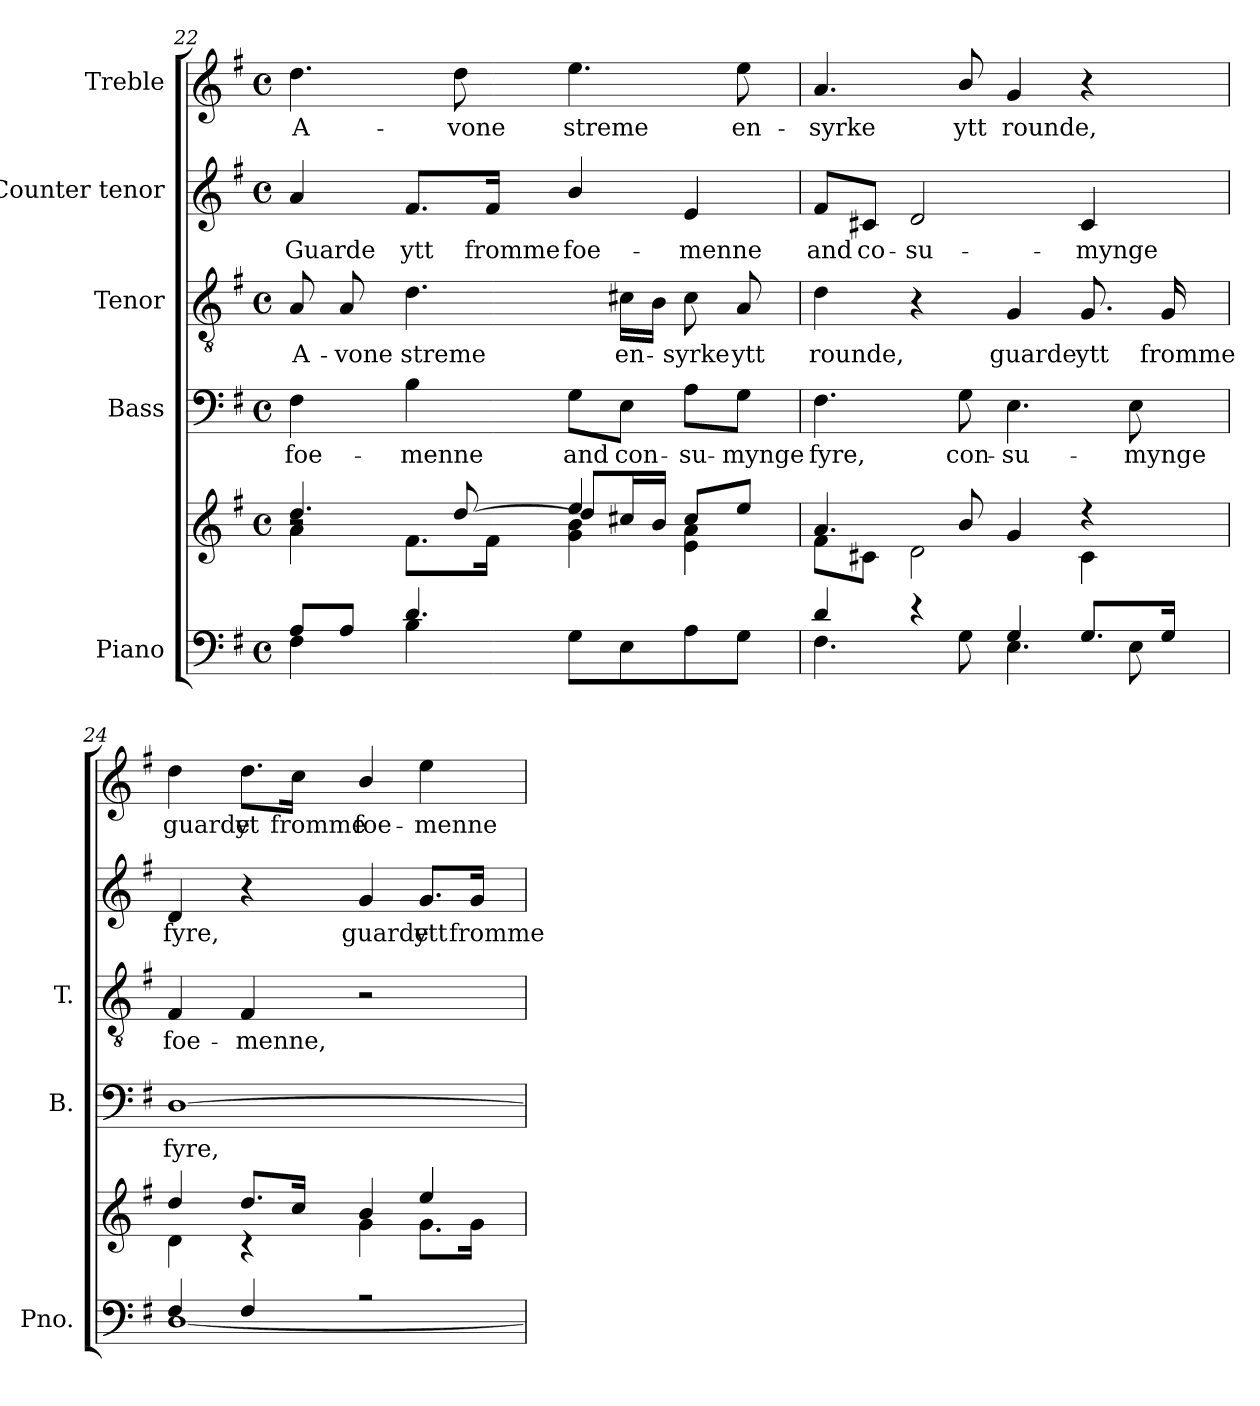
**kern	**kern	**kern	**text	**kern	**text	**kern	**text	**kern	**text
*part5	*part5	*part4	*part4	*part3	*part3	*part2	*part2	*part1	*part1
*staff6	*staff5	*staff4	*staff4	*staff3	*staff3	*staff2	*staff2	*staff1	*staff1
*I"Piano	*	*I"Bass	*	*I"Tenor	*	*I"Counter tenor	*	*I"Treble	*
*I'Pno.	*	*I'B.	*	*I'T.	*	*	*	*	*
!!LO:LB:g=z
*clefF4	*clefG2	*clefF4	*	*clefGv2	*	*clefG2	*	*clefG2	*
*	*	*	*	*ITrd7c12	*	*	*	*	*
*k[f#]	*k[f#]	*k[f#]	*	*k[f#]	*	*k[f#]	*	*k[f#]	*
*G:	*G:	*G:	*	*G:	*	*G:	*	*G:	*
*M4/4	*M4/4	*M4/4	*	*M4/4	*	*M4/4	*	*M4/4	*
*met(c)	*met(c)	*met(c)	*	*met(c)	*	*met(c)	*	*met(c)	*
=22	=22	=22	=22	=22	=22	=22	=22	=22	=22
*^	*^	*	*	*	*	*	*	*	*
*	*	*	*^	*	*	*	*	*	*	*	*
!	!	!	!	!	!	!LO:LY:b:color=#000000	!	!	!	!	!	!
!	!	!	!	!	!	!	!	!LO:LY:b:color=#000000	!	!	!	!
!	!	!	!	!	!	!	!	!	!	!LO:LY:b:color=#000000	!	!
!	!	!	!	!	!	!	!	!	!	!	!	!LO:LY:b:color=#000000
8Ai/L	4F#i\	4.ddi/	4ai\	2r	4F#i\	foe-	8AAi/	A-	4ai/	Guarde	4.ddi\	A-
!	!	!	!	!	!	!	!	!LO:LY:b:color=#000000	!	!	!	!
8Ai/J	.	.	.	.	.	.	8AAi/	-vone	.	.	.	.
!	!	!	!	!	!	!LO:LY:b:color=#000000	!	!	!	!	!	!
!	!	!	!	!	!	!	!	!LO:LY:b:color=#000000	!	!	!	!
!	!	!	!	!	!	!	!	!	!	!LO:LY:b:color=#000000	!	!
4.di/	4Bi\	.	8.f#i\L	.	4Bi\	-menne	4.Di\	streme	8.f#i/L	ytt	.	.
!	!	!	!	!	!	!	!	!	!	!	!	!LO:LY:b:color=#000000
.	.	[8ddi/	.	.	.	.	.	.	.	.	8ddi\	-vone
!	!	!	!	!	!	!	!	!	!	!LO:LY:b:color=#000000	!	!
.	.	.	16f#i\Jk	.	.	.	.	.	16f#i/Jk	fromme	.	.
!	!	!	!	!	!	!LO:LY:b:color=#000000	!	!	!	!	!	!
!	!	!	!	!	!	!	!	!	!	!LO:LY:b:color=#000000	!	!
!	!	!	!	!	!	!	!	!	!	!	!	!LO:LY:b:color=#000000
.	8Gi\L	4eei/	4gi\ 4bi	8ddi/L]	8Gi\L	and	.	.	4bi/	foe-	4.eei\	streme
!	!	!	!	!	!	!LO:LY:b:color=#000000	!	!	!	!	!	!
!	!	!	!	!	!	!	!	!LO:LY:b:color=#000000	!	!	!	!
8ryy	8Ei\	.	.	16cc#Xi/L	8Ei\J	con-	16C#Xi\LL	en-	.	.	.	.
.	.	.	.	16bi/JJ	.	.	16BBi\JJ	.	.	.	.	.
!	!	!	!	!	!	!LO:LY:b:color=#000000	!	!	!	!	!	!
!	!	!	!	!	!	!	!	!LO:LY:b:color=#000000	!	!	!	!
!	!	!	!	!	!	!	!	!	!	!LO:LY:b:color=#000000	!	!
4ryy	8Ai\	8cc#i/L	4ei\ 4ai	4ryy	8Ai\L	-su-	8C#i\	-syrke	4ei/	-menne	.	.
!	!	!	!	!	!	!LO:LY:b:color=#000000	!	!	!	!	!	!
!	!	!	!	!	!	!	!	!LO:LY:b:color=#000000	!	!	!	!
!	!	!	!	!	!	!	!	!	!	!	!	!LO:LY:b:color=#000000
.	8Gi\J	8eei/J	.	.	8Gi\J	-mynge	8AAi/	ytt	.	.	8eei\	en-
*	*	*	*v	*v	*	*	*	*	*	*	*	*
=23	=23	=23	=23	=23	=23	=23	=23	=23	=23	=23	=23
!	!	!	!	!	!LO:LY:b:color=#000000	!	!	!	!	!	!
!	!	!	!	!	!	!	!LO:LY:b:color=#000000	!	!	!	!
!	!	!	!	!	!	!	!	!	!LO:LY:b:color=#000000	!	!
!	!	!	!	!	!	!	!	!	!	!	!LO:LY:b:color=#000000
4di/	4.F#i\	4.ai/	8f#i\L	4.F#i\	fyre,	4Di\	rounde,	8f#i/L	and	4.ai/	-syrke
!	!	!	!	!	!	!	!	!	!LO:LY:b:color=#000000	!	!
.	.	.	8c#Xi\J	.	.	.	.	8c#Xi/J	co-	.	.
!	!	!	!	!	!	!	!	!	!LO:LY:b:color=#000000	!	!
4r	.	.	2di\	.	.	4r	.	2di/	-su-	.	.
!	!	!	!	!	!LO:LY:b:color=#000000	!	!	!	!	!	!
!	!	!	!	!	!	!	!	!	!	!	!LO:LY:b:color=#000000
.	8Gi\	8bi/	.	8Gi\	con-	.	.	.	.	8bi/	ytt
!	!	!	!	!	!LO:LY:b:color=#000000	!	!	!	!	!	!
!	!	!	!	!	!	!	!LO:LY:b:color=#000000	!	!	!	!
!	!	!	!	!	!	!	!	!	!	!	!LO:LY:b:color=#000000
4Gi/	4.Ei\	4gi/	.	4.Ei\	-su-	4GGi/	guarde	.	.	4gi/	rounde,
!	!	!	!	!	!	!	!LO:LY:b:color=#000000	!	!	!	!
!	!	!	!	!	!	!	!	!	!LO:LY:b:color=#000000	!	!
8.Gi/L	.	4r	4c#i\	.	.	8.GGi/	ytt	4c#i/	-mynge	4r	.
!	!	!	!	!	!LO:LY:b:color=#000000	!	!	!	!	!	!
.	8Ei\	.	.	8Ei\	-mynge	.	.	.	.	.	.
!	!	!	!	!	!	!	!LO:LY:b:color=#000000	!	!	!	!
16Gi/Jk	.	.	.	.	.	16GGi/	fromme	.	.	.	.
=24	=24	=24	=24	=24	=24	=24	=24	=24	=24	=24	=24
!	!	!	!	!	!LO:LY:b:color=#000000	!	!	!	!	!	!
!	!	!	!	!	!	!	!LO:LY:b:color=#000000	!	!	!	!
!	!	!	!	!	!	!	!	!	!LO:LY:b:color=#000000	!	!
!	!	!	!	!	!	!	!	!	!	!	!LO:LY:b:color=#000000
4F#i/	[1Di	4ddi/	4di\	[1Di	fyre,	4FF#i/	foe-	4di/	fyre,	4ddi\	guarde
!	!	!	!	!	!	!	!LO:LY:b:color=#000000	!	!	!	!
!	!	!	!	!	!	!	!	!	!	!	!LO:LY:b:color=#000000
4F#i/	.	8.ddi/L	4r	.	.	4FF#i/	-menne,	4r	.	8.ddi\L	yt
!	!	!	!	!	!	!	!	!	!	!	!LO:LY:b:color=#000000
.	.	16cci/Jk	.	.	.	.	.	.	.	16cci\Jk	fromme
!	!	!	!	!	!	!	!	!	!LO:LY:b:color=#000000	!	!
!	!	!	!	!	!	!	!	!	!	!	!LO:LY:b:color=#000000
2r	.	4bi/	4gi\	.	.	2r	.	4gi/	guarde	4bi/	foe-
!	!	!	!	!	!	!	!	!	!LO:LY:b:color=#000000	!	!
!	!	!	!	!	!	!	!	!	!	!	!LO:LY:b:color=#000000
.	.	4eei/	8.gi\L	.	.	.	.	8.gi/L	ytt	4eei\	-menne
!	!	!	!	!	!	!	!	!	!LO:LY:b:color=#000000	!	!
.	.	.	16gi\Jk	.	.	.	.	16gi/Jk	fromme	.	.
*v	*v	*	*	*	*	*	*	*	*	*	*
*	*v	*v	*	*	*	*	*	*	*	*
=	=	=	=	=	=	=	=	=	=
*-	*-	*-	*-	*-	*-	*-	*-	*-	*-
